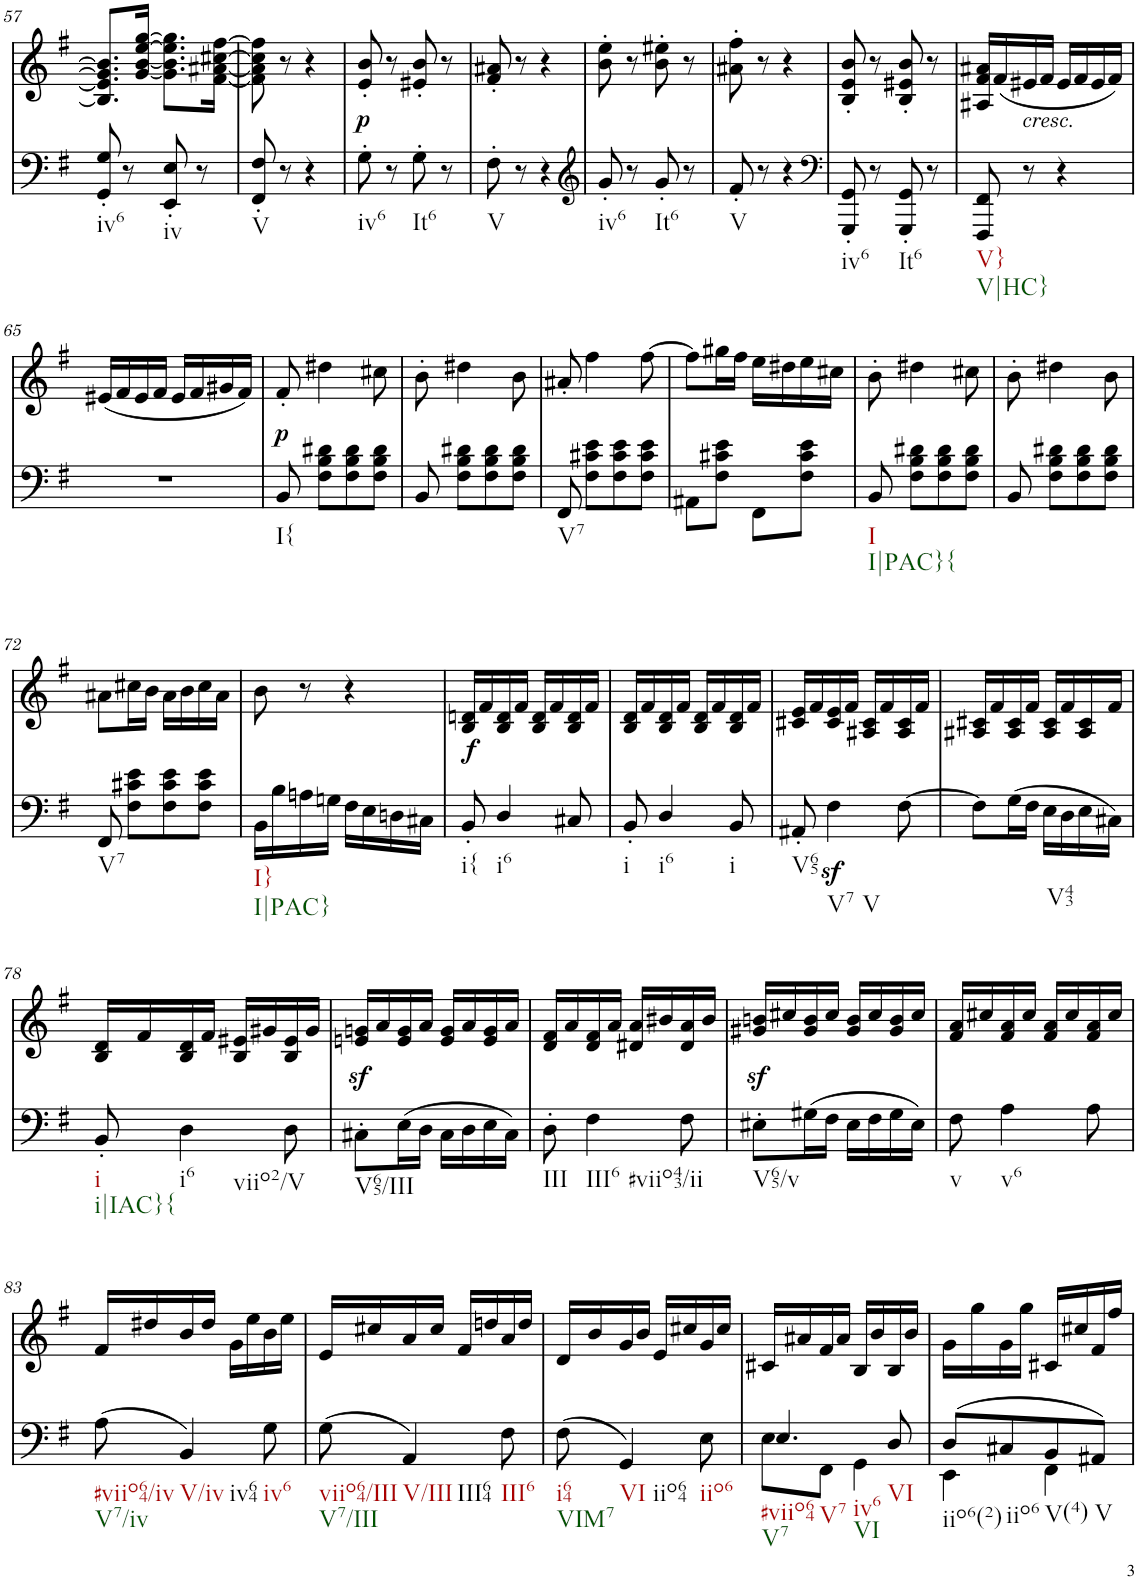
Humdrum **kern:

**kern	**dynam	**kern	**text	**dynam
*part2	*part2	*part1	*part1	*part1
*staff2	*staff2	*staff1	*staff1	*staff1
*I"piano	*	*I"piano	*	*
*I'Pno	*	*I'Pno	*	*
!!LO:PB:g=z
*clefF4	*	*clefG2	*	*
*k[f#]	*	*k[f#]	*	*
*G:	*	*G:	*	*
*M2/4	*	*M2/4	*	*
=57	=57	=57	=57	=57
!LO:TX:b:t=iv6	!	!	!	!
8GG/' 8G/'	.	8.B/] 8.e/] 8.g/] 8.b/]L	.	.
8r	.	.	.	.
.	.	[16g/ [16b/ [16ee/ [16gg/Jk	.	.
!LO:TX:b:t=iv	!	!	!	!
8EE/' 8E/'	.	8.g\] 8.b\] 8.ee\] 8.gg\]L	.	.
8r	.	.	.	.
.	.	[16f#\ [16a#X\ [16cc#X\ [16ff#\Jk	.	.
=58	=58	=58	=58	=58
!LO:TX:b:t=V	!	!	!	!
8FF#/' 8F#/'	.	8f#\] 8a#\] 8cc#\] 8ff#\]	.	.
8r	.	8r	.	.
4r	.	4r	.	.
=59	=59	=59	=59	=59
!LO:TX:b:t=iv6	!	!	!	!
!	!	!	!LO:LY:b	!LO:DY:b
8G'\	.	8e/' 8b/'	p	p
8r	.	8r	.	.
!LO:TX:b:t=It6	!	!	!	!
8G'\	.	8e#X/' 8b/'	.	.
8r	.	8r	.	.
=60	=60	=60	=60	=60
!LO:TX:b:t=V	!	!	!	!
8F#'\	.	8f#/' 8a#X/'	.	.
8r	.	8r	.	.
4r	.	4r	.	.
=61	=61	=61	=61	=61
*clefG2	*	*	*	*
!LO:TX:b:t=iv6	!	!	!	!
8g'/	.	8b\' 8ee\'	.	.
8r	.	8r	.	.
!LO:TX:b:t=It6	!	!	!	!
8g'/	.	8b\' 8ee#X\'	.	.
8r	.	8r	.	.
=62	=62	=62	=62	=62
!LO:TX:b:t=V	!	!	!	!
8f#'/	.	8a#X\' 8ff#\'	.	.
8r	.	8r	.	.
4r	.	4r	.	.
=63	=63	=63	=63	=63
*clefF4	*	*	*	*
!LO:TX:b:t=iv6	!	!	!	!
8GGG/' 8GG/'	.	8B/' 8e/' 8b/'	.	.
8r	.	8r	.	.
!LO:TX:b:t=It6	!	!	!	!
8GGG/' 8GG/'	.	8B/' 8e#X/' 8b/'	.	.
8r	.	8r	.	.
=64	=64	=64	=64	=64
!LO:TX:b:t=V}	!	!	!	!
!LO:TX:b:t=V|HC}	!	!	!	!
8FFF#/ 8FF#/	.	16A#X/ 16f#/ 16a#X/LL	.	.
.	.	(16f#/	.	.
!	!	!LO:TX:b:i:t=cresc.	!	!
8r	.	16e#X/	.	.
.	.	16f#/JJ	.	.
4r	.	16e#/LL	.	.
.	.	16f#/	.	.
.	.	16e#/	.	.
.	.	16f#/JJ)	.	.
!!LO:LB:g=z
=65	=65	=65	=65	=65
2r	.	(16e#X/LL	.	.
.	.	16f#/	.	.
.	.	16e#/	.	.
.	.	16f#/JJ	.	.
.	.	16e#/LL	.	.
.	.	16f#/	.	.
.	.	16g#X/	.	.
.	.	16f#/JJ)	.	.
=66	=66	=66	=66	=66
!LO:TX:b:t=I{	!	!	!	!
!	!	!	!LO:LY:b	!LO:DY:b
8BB/	.	8f#'/	p	p
8F#\ 8B\ 8d#X\L	.	4dd#X\	.	.
8F#\ 8B\ 8d#\	.	.	.	.
8F#\ 8B\ 8d#\J	.	8cc#X\	.	.
=67	=67	=67	=67	=67
8BB/	.	8b'\	.	.
8F#\ 8B\ 8d#X\L	.	4dd#X\	.	.
8F#\ 8B\ 8d#\	.	.	.	.
8F#\ 8B\ 8d#\J	.	8b\	.	.
=68	=68	=68	=68	=68
!LO:TX:b:t=V7	!	!	!	!
8FF#/	.	8a#X'/	.	.
8F#\ 8c#X\ 8e\L	.	4ff#\	.	.
8F#\ 8c#\ 8e\	.	.	.	.
8F#\ 8c#\ 8e\J	.	[8ff#\	.	.
=69	=69	=69	=69	=69
8AA#X\L	.	8ff#\L]	.	.
8F#\ 8c#X\ 8e\J	.	16gg#X\L	.	.
.	.	16ff#\JJ	.	.
8FF#\L	.	16ee\LL	.	.
.	.	16dd#X\	.	.
8F#\ 8c#\ 8e\J	.	16ee\	.	.
.	.	16cc#X\JJ	.	.
=70	=70	=70	=70	=70
!LO:TX:b:t=I	!	!	!	!
!LO:TX:b:t=I|PAC}{	!	!	!	!
8BB/	.	8b'\	.	.
8F#\ 8B\ 8d#X\L	.	4dd#X\	.	.
8F#\ 8B\ 8d#\	.	.	.	.
8F#\ 8B\ 8d#\J	.	8cc#X\	.	.
=71	=71	=71	=71	=71
8BB/	.	8b'\	.	.
8F#\ 8B\ 8d#X\L	.	4dd#X\	.	.
8F#\ 8B\ 8d#\	.	.	.	.
8F#\ 8B\ 8d#\J	.	8b\	.	.
!!LO:LB:g=z
=72	=72	=72	=72	=72
!LO:TX:b:t=V7	!	!	!	!
8FF#/	.	8a#X\L	.	.
8F#\ 8c#X\ 8e\L	.	16cc#X\L	.	.
.	.	16b\JJ	.	.
8F#\ 8c#\ 8e\	.	16a#\LL	.	.
.	.	16b\	.	.
8F#\ 8c#\ 8e\J	.	16cc#\	.	.
.	.	16a#\JJ	.	.
=73	=73	=73	=73	=73
!LO:TX:b:t=I}	!	!	!	!
!LO:TX:b:t=I|PAC}	!	!	!	!
16BB\LL	.	8b\	.	.
16B\	.	.	.	.
16An\	.	8r	.	.
16Gn\JJ	.	.	.	.
16F#\LL	.	4r	.	.
16E\	.	.	.	.
16Dn\	.	.	.	.
16C#X\JJ	.	.	.	.
=74	=74	=74	=74	=74
!LO:TX:b:t=i{	!	!	!	!
!	!LO:DY:a	!	!LO:LY:b	!
8BB'/	f	16B/ 16dn/LL	f	.
.	.	16f#/	.	.
!LO:TX:b:t=i6	!	!	!	!
4D/	.	16B/ 16d/	.	.
.	.	16f#/JJ	.	.
.	.	16B/ 16d/LL	.	.
.	.	16f#/	.	.
8C#X/	.	16B/ 16d/	.	.
.	.	16f#/JJ	.	.
=75	=75	=75	=75	=75
!LO:TX:b:t=i	!	!	!	!
8BB'/	.	16B/ 16d/LL	.	.
.	.	16f#/	.	.
!LO:TX:b:t=i6	!	!	!	!
4D/	.	16B/ 16d/	.	.
.	.	16f#/JJ	.	.
.	.	16B/ 16d/LL	.	.
.	.	16f#/	.	.
!LO:TX:b:t=i	!	!	!	!
8BB/	.	16B/ 16d/	.	.
.	.	16f#/JJ	.	.
=76	=76	=76	=76	=76
!LO:TX:b:t=V65	!	!	!	!
8AA#X'/	.	16c#X/ 16e/LL	.	.
.	.	16f#/	.	.
!LO:TX:b:t=V7	!	!	!	!
!LO:TX:b:t=V	!	!	!	!
4F#z<\	.	16c#/ 16e/	.	.
.	.	16f#/JJ	.	.
.	.	16A#X/ 16c#/LL	.	.
.	.	16f#/	.	.
[8F#\	.	16A#/ 16c#/	.	.
.	.	16f#/JJ	.	.
=77	=77	=77	=77	=77
8F#\L]	.	16A#X/ 16c#X/LL	.	.
.	.	16f#/	.	.
(16G\L	.	16A#/ 16c#/	.	.
16F#\JJ	.	16f#/JJ	.	.
!LO:TX:b:t=V43	!	!	!	!
16E\LL	.	16A#/ 16c#/LL	.	.
16D\	.	16f#/	.	.
16E\	.	16A#/ 16c#/	.	.
16C#X\JJ)	.	16f#/JJ	.	.
!!LO:LB:g=z
=78	=78	=78	=78	=78
!LO:TX:b:t=i	!	!	!	!
!LO:TX:b:t=i|IAC}{	!	!	!	!
8BB'/	.	16B/ 16d/LL	.	.
.	.	16f#/	.	.
!LO:TX:b:t=i6	!	!	!	!
!LO:TX:b:t=viio2/V	!	!	!	!
4D\	.	16B/ 16d/	.	.
.	.	16f#/JJ	.	.
.	.	16B/ 16e#X/LL	.	.
.	.	16g#X/	.	.
8D\	.	16B/ 16e#/	.	.
.	.	16g#/JJ	.	.
=79	=79	=79	=79	=79
!LO:TX:b:t=V65/III	!	!	!	!
!	!	!	!LO:LY:b	!
8C#X'\L	.	16en/z< 16gn/z<LL	sf	.
.	.	16a/	.	.
(16E\L	.	16e/ 16g/	.	.
16D\JJ	.	16a/JJ	.	.
16C#\LL	.	16e/ 16g/LL	.	.
16D\	.	16a/	.	.
16E\	.	16e/ 16g/	.	.
16C#\JJ)	.	16a/JJ	.	.
=80	=80	=80	=80	=80
!LO:TX:b:t=III	!	!	!	!
8D'\	.	16d/ 16f#/LL	.	.
.	.	16a/	.	.
!LO:TX:b:t=III6	!	!	!	!
!LO:TX:b:t=#viio43/ii	!	!	!	!
4F#\	.	16d/ 16f#/	.	.
.	.	16a/JJ	.	.
.	.	16d#X/ 16a/LL	.	.
.	.	16b#X/	.	.
8F#\	.	16d#/ 16a/	.	.
.	.	16b#/JJ	.	.
=81	=81	=81	=81	=81
!LO:TX:b:t=V65/v	!	!	!	!
!	!	!	!LO:LY:b	!
8E#X'\L	.	16g#X/z< 16bn/z<LL	sf	.
.	.	16cc#X/	.	.
(16G#X\L	.	16g#/ 16b/	.	.
16F#\JJ	.	16cc#/JJ	.	.
16E#\LL	.	16g#/ 16b/LL	.	.
16F#\	.	16cc#/	.	.
16G#\	.	16g#/ 16b/	.	.
16E#\JJ)	.	16cc#/JJ	.	.
=82	=82	=82	=82	=82
!LO:TX:b:t=v	!	!	!	!
8F#\	.	16f#/ 16a/LL	.	.
.	.	16cc#X/	.	.
!LO:TX:b:t=v6	!	!	!	!
4A\	.	16f#/ 16a/	.	.
.	.	16cc#/JJ	.	.
.	.	16f#/ 16a/LL	.	.
.	.	16cc#/	.	.
8A\	.	16f#/ 16a/	.	.
.	.	16cc#/JJ	.	.
!!LO:LB:g=z
=83	=83	=83	=83	=83
!LO:TX:b:t=#viio64/iv	!	!	!	!
!LO:TX:b:t=V7/iv	!	!	!	!
(8A\	.	16f#/LL	.	.
.	.	16dd#X/	.	.
!LO:TX:b:t=V/iv	!	!	!	!
!LO:TX:b:t=iv64	!	!	!	!
4BB/)	.	16b/	.	.
.	.	16dd#/JJ	.	.
.	.	16g\LL	.	.
.	.	16ee\	.	.
!LO:TX:b:t=iv6	!	!	!	!
8G\	.	16b\	.	.
.	.	16ee\JJ	.	.
=84	=84	=84	=84	=84
!LO:TX:b:t=viio64/III	!	!	!	!
!LO:TX:b:t=V7/III	!	!	!	!
(8G\	.	16e/LL	.	.
.	.	16cc#X/	.	.
!LO:TX:b:t=V/III	!	!	!	!
!LO:TX:b:t=III64	!	!	!	!
4AA/)	.	16a/	.	.
.	.	16cc#/JJ	.	.
.	.	16f#/LL	.	.
.	.	16ddn/	.	.
!LO:TX:b:t=III6	!	!	!	!
8F#\	.	16a/	.	.
.	.	16dd/JJ	.	.
=85	=85	=85	=85	=85
!LO:TX:b:t=i64	!	!	!	!
!LO:TX:b:t=VIM7	!	!	!	!
(8F#\	.	16d/LL	.	.
.	.	16b/	.	.
!LO:TX:b:t=VI	!	!	!	!
!LO:TX:b:t=iio64	!	!	!	!
4GG/)	.	16g/	.	.
.	.	16b/JJ	.	.
.	.	16e/LL	.	.
.	.	16cc#X/	.	.
!LO:TX:b:t=iio6	!	!	!	!
8E\	.	16g/	.	.
.	.	16cc#/JJ	.	.
=86	=86	=86	=86	=86
*^	*	*	*	*
!LO:TX:b:t=#viio64	!	!	!	!	!
!LO:TX:b:t=V7	!	!	!	!	!
!LO:TX:b:t=V7	!	!	!	!	!
!LO:TX:b:t=iv6	!	!	!	!	!
!LO:TX:b:t=VI	!	!	!	!	!
4.E/	8E\L	.	16c#X/LL	.	.
.	.	.	16a#X/	.	.
.	8FF#\J	.	16f#/	.	.
.	.	.	16a#/JJ	.	.
.	4GG\	.	16B/LL	.	.
.	.	.	16b/	.	.
!LO:TX:b:t=VI	!	!	!	!	!
8D/	.	.	16B/	.	.
.	.	.	16b/JJ	.	.
=87	=87	=87	=87	=87	=87
!LO:TX:b:t=iio6(2)	!	!	!	!	!
(8D/L	4EE\	.	16g\LL	.	.
.	.	.	16gg\	.	.
!LO:TX:b:t=iio6	!	!	!	!	!
8C#X/	.	.	16g\	.	.
.	.	.	16gg\JJ	.	.
!LO:TX:b:t=V(4)	!	!	!	!	!
8BB/	4FF#\	.	16c#X/LL	.	.
.	.	.	16cc#X/	.	.
!LO:TX:b:t=V	!	!	!	!	!
8AA#X/J)	.	.	16f#/	.	.
.	.	.	16ff#/JJ	.	.
*v	*v	*	*	*	*
=	=	=	=	=
*-	*-	*-	*-	*-
